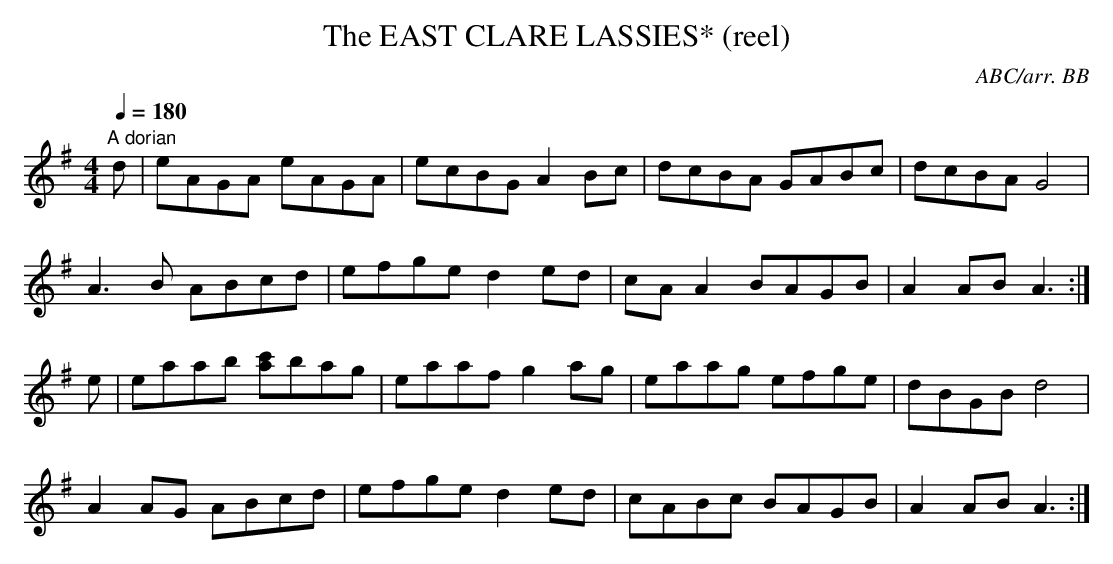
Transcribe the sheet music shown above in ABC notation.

X:1
T:EAST CLARE LASSIES* (reel), The
C:ABC/arr. BB
Q:1/4=180
L:1/8
M:4/4
K:G
"A dorian"
d|eAGA eAGA|ecBG A2 Bc|dcBA GABc|dcBA G4|
A3B ABcd|efge d2 ed|cAA2 BAGB|A2AB A3:|
e|eaab [ac']bag|eaaf g2 ag|eaag efge|dBGB d4|
A2 AG ABcd|efge d2 ed|cABc BAGB|A2AB A3:|
